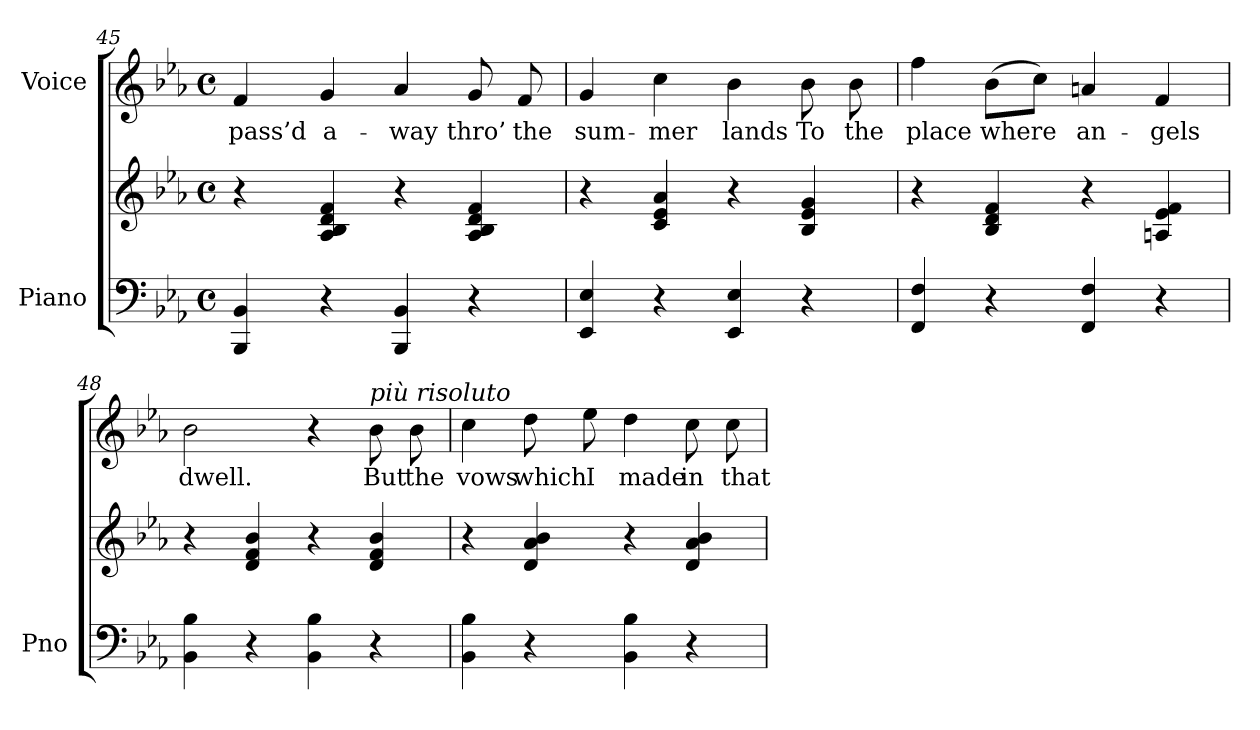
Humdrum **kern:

**kern	**kern	**kern	**text
*part2	*part2	*part1	*part1
*staff3	*staff2	*staff1	*staff1
*I"Piano	*	*I"Voice	*
*I'Pno	*	*	*
*clefF4	*clefG2	*clefG2	*
*k[b-e-a-]	*k[b-e-a-]	*k[b-e-a-]	*
*M4/4	*M4/4	*M4/4	*
*met(c)	*met(c)	*met(c)	*
=45	=45	=45	=45
4BBB-/ 4BB-/	4r	4f/	pass’d
4r	4A-/ 4B-/ 4d/ 4f/	4g/	a-
4BBB-/ 4BB-/	4r	4a-/	-way
4r	4A-/ 4B-/ 4d/ 4f/	8g/	thro’
.	.	8f/	the
=46	=46	=46	=46
4EE-/ 4E-/	4r	4g/	sum-
4r	4c/ 4e-/ 4a-/	4cc\	-mer
4EE-/ 4E-/	4r	4b-\	lands
4r	4B-/ 4e-/ 4g/	8b-\	To
.	.	8b-\	the
=47	=47	=47	=47
4FF/ 4F/	4r	4ff\	place
4r	4B-/ 4d/ 4f/	(8b-\L	where
.	.	8cc\J)	.
4FF/ 4F/	4r	4an/	an-
4r	4An/ 4e-/ 4f/	4f/	-gels
=48	=48	=48	=48
4BB-\ 4B-\	4r	2b-\	dwell.
4r	4d/ 4f/ 4b-/	.	.
4BB-\ 4B-\	4r	4r	.
!	!	!LO:TX:i:t=più risoluto	!
4r	4d/ 4f/ 4b-/	8b-\	But
.	.	8b-\	the
=49	=49	=49	=49
4BB-\ 4B-\	4r	4cc\	vows
4r	4d/ 4a-/ 4b-/	8dd\	which
.	.	8ee-\	I
4BB-\ 4B-\	4r	4dd\	made
4r	4d/ 4a-/ 4b-/	8cc\	in
.	.	8cc\	that
=	=	=	=
*-	*-	*-	*-
